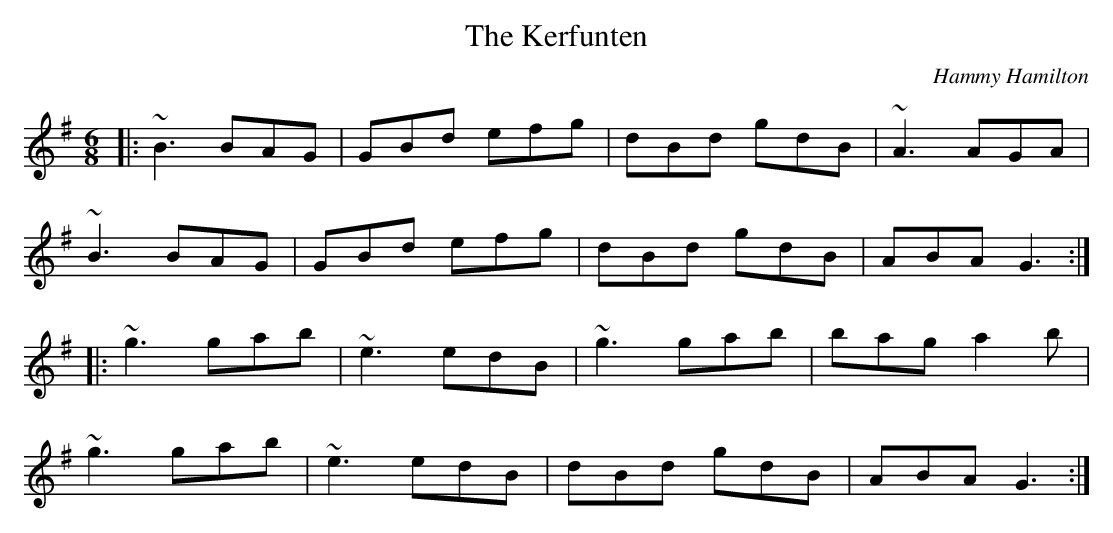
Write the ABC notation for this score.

X:1
T:Kerfunten, The
C:Hammy Hamilton
M:6/8
K:G
|: ~B3 BAG | GBd efg | dBd gdB | ~A3 AGA |
~B3 BAG | GBd efg | dBd gdB | ABA G3 :|
|:~g3 gab | ~e3 edB | ~g3 gab | bag a2b |
~g3 gab | ~e3 edB | dBd gdB | ABA G3 :|
